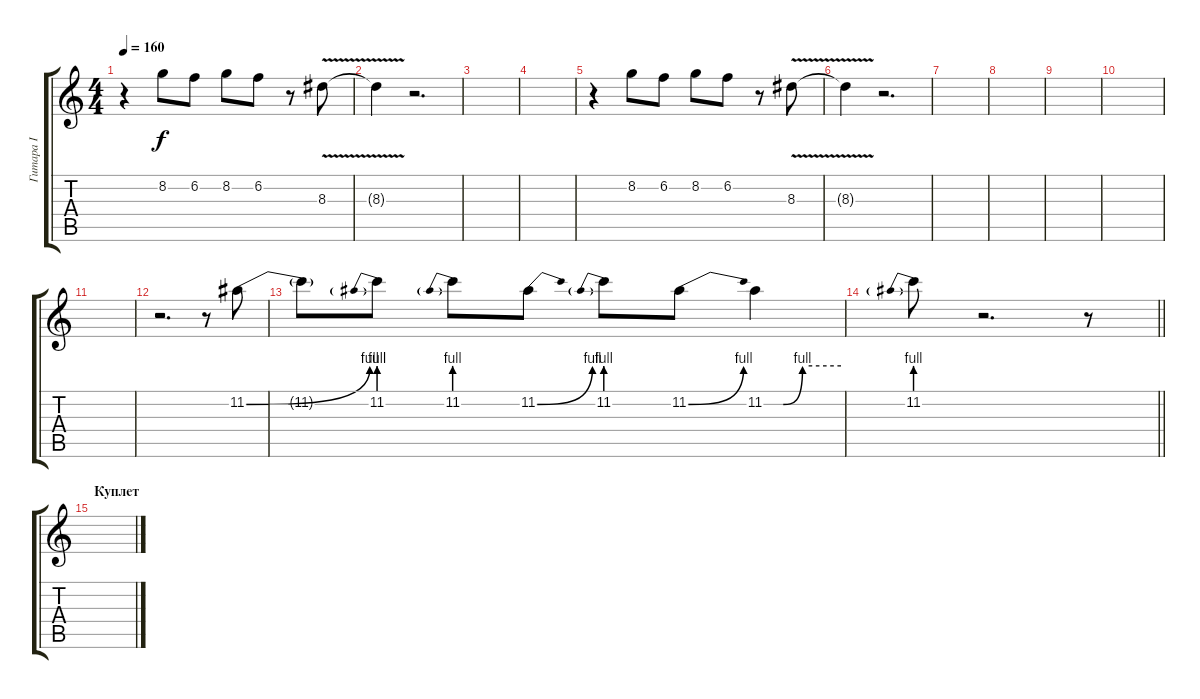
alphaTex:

\track ("Гитара I" "Гитара I") {instrument distortionguitar}
\staff {score tabs}
\tuning (E4 B3 G3 D3 A2 E2) {hide}
\ts (4 4)
\tempo 160
\clef g2
\ks c
r.4{dy f} 8.2.8 6.2.8 8.2.8 6.2.8 r.8 8.3{v}.8 |
8.3{t}.4 r.2{d} |
|
|
r.4 8.2.8 6.2.8 8.2.8 6.2.8 r.8 8.3{v}.8 |
8.3{t}.4 r.2{d} |
|
|
|
|
|
r.2{d} r.8 11.2{be (bend 0 0 60 4)}.8 |
11.2{t}.8 11.2{be (prebend 0 4 60 4)}.8 11.2{be (prebend 0 4 60 4)}.8 11.2{be (bend 0 0 60 4)}.8 11.2{be (prebend 0 4 60 4)}.8 11.2{be (bend 0 0 60 4)}.8 11.2{be (custom 0 0 15 0 30 4 60 4)}.4 |
\barLineRight lightlight
11.2{be (prebend 0 4 60 4)}.8 r.2{d} r.8 |
\section ("" "Куплет")
